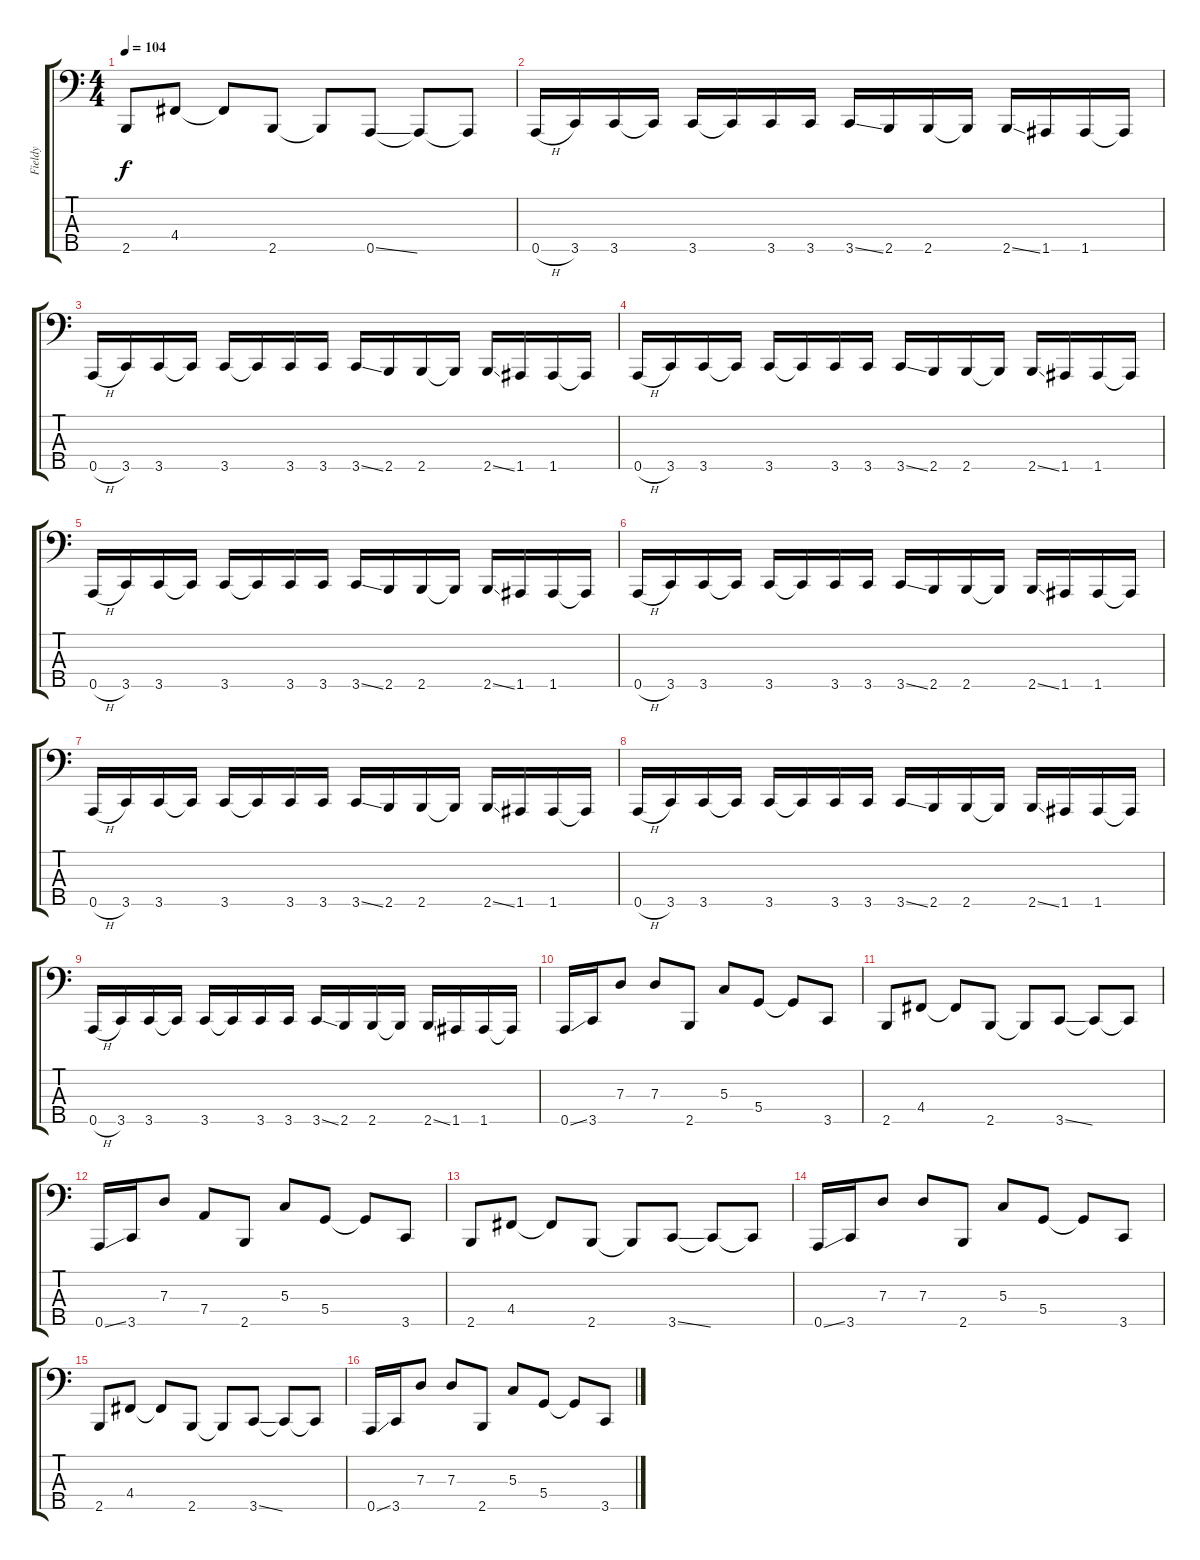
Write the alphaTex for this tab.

\track ("Fieldy" "Fieldy") {instrument slapbass1}
\staff {score tabs}
\tuning (F2 C2 G1 D1 A0) {hide}
\ts (4 4)
\tempo 104
\clef f4
\ks c
2.5.8{dy f} 4.4.8 4.4{t}.8 2.5.8 2.5{t}.8 0.5{ss}.8 0.5{t}.8 0.5{t}.8 |
0.5{h}.16{instrument slapbass1} 3.5.16 3.5.16 3.5{t}.16 3.5.16 3.5{t}.16 3.5.16 3.5.16 3.5{ss}.16 2.5.16 2.5.16 2.5{t}.16 2.5{ss}.16 1.5.16 1.5.16 1.5{t}.16 |
0.5{h}.16 3.5.16 3.5.16 3.5{t}.16 3.5.16 3.5{t}.16 3.5.16 3.5.16 3.5{ss}.16 2.5.16 2.5.16 2.5{t}.16 2.5{ss}.16 1.5.16 1.5.16 1.5{t}.16 |
0.5{h}.16 3.5.16 3.5.16 3.5{t}.16 3.5.16 3.5{t}.16 3.5.16 3.5.16 3.5{ss}.16 2.5.16 2.5.16 2.5{t}.16 2.5{ss}.16 1.5.16 1.5.16 1.5{t}.16 |
0.5{h}.16 3.5.16 3.5.16 3.5{t}.16 3.5.16 3.5{t}.16 3.5.16 3.5.16 3.5{ss}.16 2.5.16 2.5.16 2.5{t}.16 2.5{ss}.16 1.5.16 1.5.16 1.5{t}.16 |
0.5{h}.16 3.5.16 3.5.16 3.5{t}.16 3.5.16 3.5{t}.16 3.5.16 3.5.16 3.5{ss}.16 2.5.16 2.5.16 2.5{t}.16 2.5{ss}.16 1.5.16 1.5.16 1.5{t}.16 |
0.5{h}.16 3.5.16 3.5.16 3.5{t}.16 3.5.16 3.5{t}.16 3.5.16 3.5.16 3.5{ss}.16 2.5.16 2.5.16 2.5{t}.16 2.5{ss}.16 1.5.16 1.5.16 1.5{t}.16 |
0.5{h}.16 3.5.16 3.5.16 3.5{t}.16 3.5.16 3.5{t}.16 3.5.16 3.5.16 3.5{ss}.16 2.5.16 2.5.16 2.5{t}.16 2.5{ss}.16 1.5.16 1.5.16 1.5{t}.16 |
0.5{h}.16 3.5.16 3.5.16 3.5{t}.16 3.5.16 3.5{t}.16 3.5.16 3.5.16 3.5{ss}.16 2.5.16 2.5.16 2.5{t}.16 2.5{ss}.16 1.5.16 1.5.16 1.5{t}.16 |
0.5{ss}.16{instrument electricbassfinger} 3.5.16 7.3.8 7.3.8 2.5.8 5.3.8 5.4.8 5.4{t}.8 3.5.8 |
2.5.8 4.4.8 4.4{t}.8 2.5.8 2.5{t}.8 3.5{ss}.8 3.5{t}.8 3.5{t}.8 |
0.5{ss}.16 3.5.16 7.3.8 7.4.8 2.5.8 5.3.8 5.4.8 5.4{t}.8 3.5.8 |
2.5.8 4.4.8 4.4{t}.8 2.5.8 2.5{t}.8 3.5{ss}.8 3.5{t}.8 3.5{t}.8 |
0.5{ss}.16 3.5.16 7.3.8 7.3.8 2.5.8 5.3.8 5.4.8 5.4{t}.8 3.5.8 |
2.5.8 4.4.8 4.4{t}.8 2.5.8 2.5{t}.8 3.5{ss}.8 3.5{t}.8 3.5{t}.8 |
0.5{ss}.16 3.5.16 7.3.8 7.3.8 2.5.8 5.3.8 5.4.8 5.4{t}.8 3.5.8
